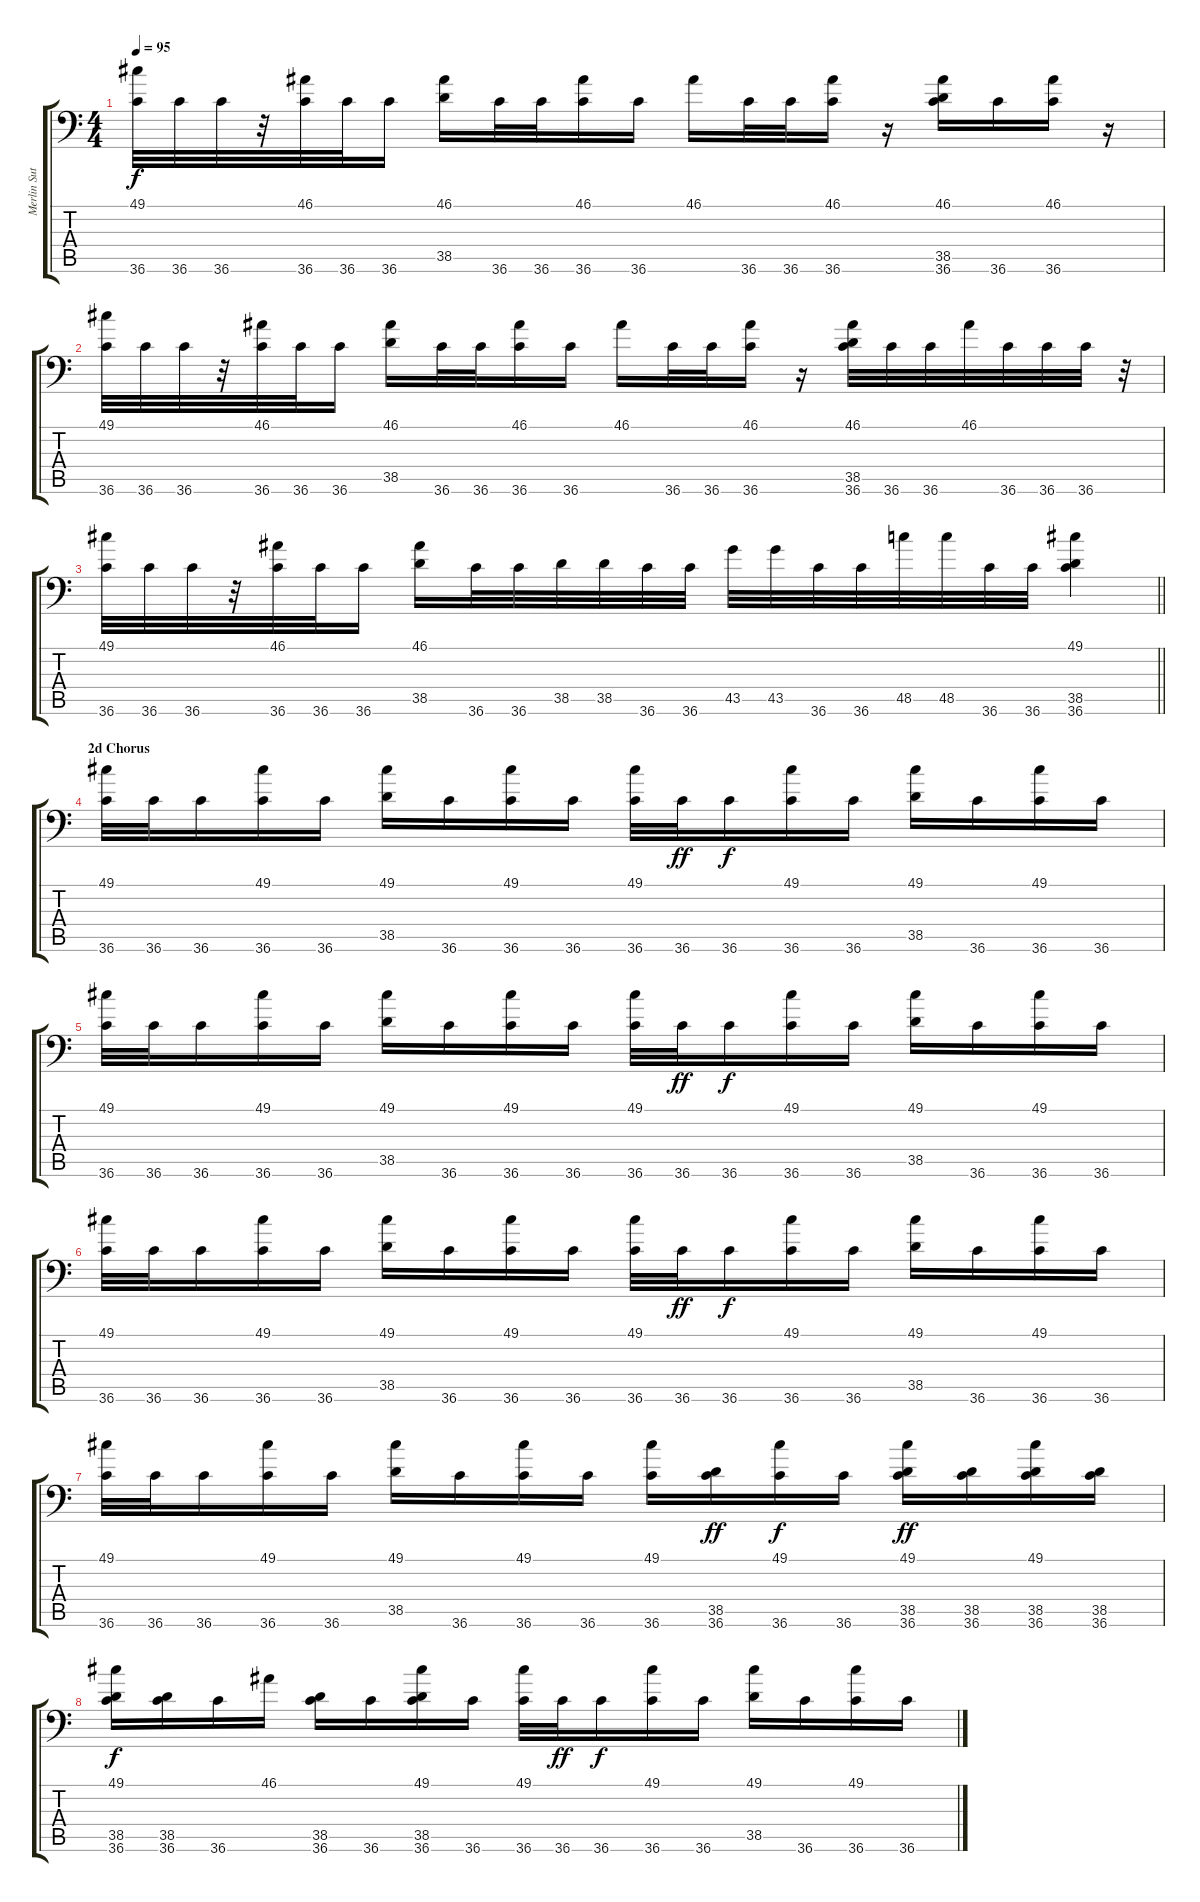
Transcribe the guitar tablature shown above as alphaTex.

\track ("Merlin Sutter" "Merlin Sut") {instrument acousticgrandpiano}
\staff {score tabs}
\tuning (C-1 C-1 C-1 C-1 C-1 C-1) {hide}
\ts (4 4)
\tempo 95
\clef f4
\ks c
(49.1 36.6).32{dy f} 36.6.32 36.6.32 r.32 (46.1 36.6).32 36.6.32 36.6.16 (46.1 38.5).16 36.6.32 36.6.32 (46.1 36.6).16 36.6.16 46.1.16 36.6.32 36.6.32 (46.1 36.6).16 r.16 (46.1 38.5 36.6).16 36.6.16 (46.1 36.6).16 r.16 |
(49.1 36.6).32 36.6.32 36.6.32 r.32 (46.1 36.6).32 36.6.32 36.6.16 (46.1 38.5).16 36.6.32 36.6.32 (46.1 36.6).16 36.6.16 46.1.16 36.6.32 36.6.32 (46.1 36.6).16 r.16 (46.1 38.5 36.6).32 36.6.32 36.6.32 46.1.32 36.6.32 36.6.32 36.6.32 r.32 |
\barLineRight lightlight
(49.1 36.6).32 36.6.32 36.6.32 r.32 (46.1 36.6).32 36.6.32 36.6.16 (46.1 38.5).16 36.6.32 36.6.32 38.5.32 38.5.32 36.6.32 36.6.32 43.5.32 43.5.32 36.6.32 36.6.32 48.5.32 48.5.32 36.6.32 36.6.32 (49.1 38.5 36.6).4 |
\section ("" "2d Chorus")
(49.1 36.6).32 36.6.32 36.6.16 (49.1 36.6).16 36.6.16 (49.1 38.5).16 36.6.16 (49.1 36.6).16 36.6.16 (49.1 36.6).32 36.6.32{dy ff} 36.6.16{dy f} (49.1 36.6).16 36.6.16 (49.1 38.5).16 36.6.16 (49.1 36.6).16 36.6.16 |
(49.1 36.6).32 36.6.32 36.6.16 (49.1 36.6).16 36.6.16 (49.1 38.5).16 36.6.16 (49.1 36.6).16 36.6.16 (49.1 36.6).32 36.6.32{dy ff} 36.6.16{dy f} (49.1 36.6).16 36.6.16 (49.1 38.5).16 36.6.16 (49.1 36.6).16 36.6.16 |
(49.1 36.6).32 36.6.32 36.6.16 (49.1 36.6).16 36.6.16 (49.1 38.5).16 36.6.16 (49.1 36.6).16 36.6.16 (49.1 36.6).32 36.6.32{dy ff} 36.6.16{dy f} (49.1 36.6).16 36.6.16 (49.1 38.5).16 36.6.16 (49.1 36.6).16 36.6.16 |
(49.1 36.6).32 36.6.32 36.6.16 (49.1 36.6).16 36.6.16 (49.1 38.5).16 36.6.16 (49.1 36.6).16 36.6.16 (49.1 36.6).16 (38.5 36.6).16{dy ff} (49.1 36.6).16{dy f} 36.6.16 (49.1 38.5 36.6).16{dy ff} (38.5 36.6).16 (49.1 38.5 36.6).16 (38.5 36.6).16 |
(49.1 38.5 36.6).16{dy f} (38.5 36.6).16 36.6.16 46.1.16 (38.5 36.6).16 36.6.16 (49.1 38.5 36.6).16 36.6.16 (49.1 36.6).32 36.6.32{dy ff} 36.6.16{dy f} (49.1 36.6).16 36.6.16 (49.1 38.5).16 36.6.16 (49.1 36.6).16 36.6.16
